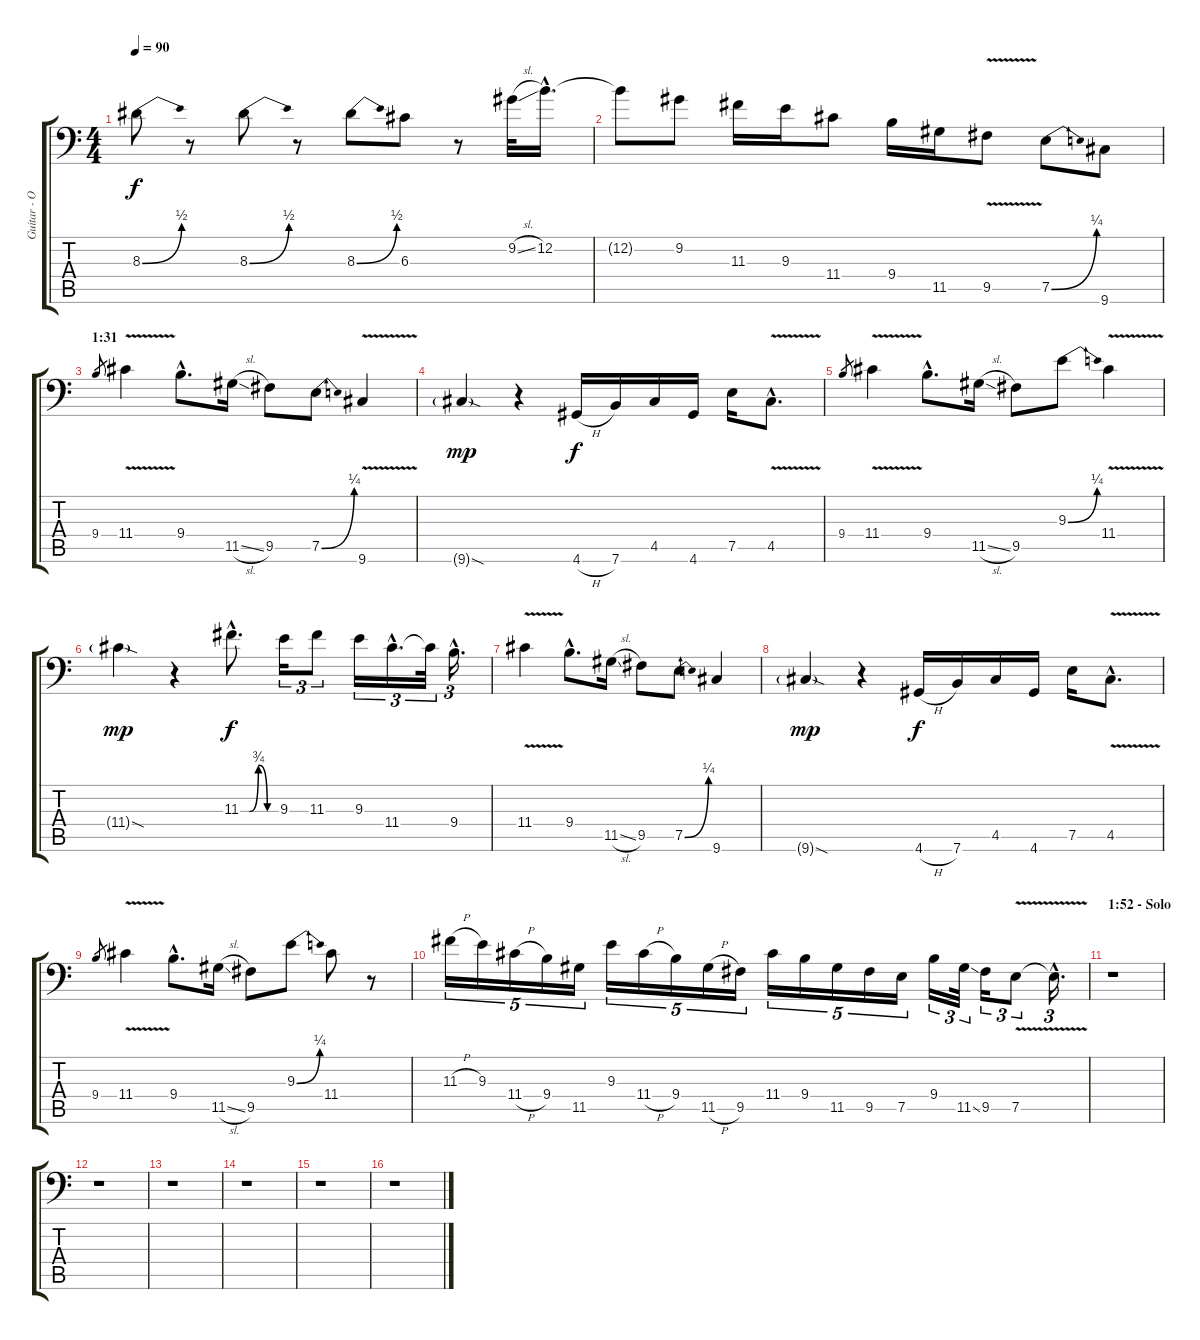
\track ("Guitar - Octaver" "Guitar - O") {instrument overdrivenguitar}
\staff {score tabs}
\tuning (E3 B2 G2 D2 A1 E1) {hide}
\ts (4 4)
\tempo 90
\clef f4
\ks c
8.3{be (bend 0 0 60 2)}.8{dy f} r.8 8.3{be (bend 0 0 60 2)}.8 r.8 8.3{be (bend 0 0 60 2)}.8 6.3.8 r.8 9.2{sl}.32 12.2{hac}.16{d} |
12.2{t}.8 9.2.8 11.3.16 9.3.16 11.4.8 9.4.16 11.5.16 9.5{v}.8 7.5{be (bend 0 0 60 1)}.8 9.6.8 |
\section ("" "1:31")
9.4.8{gr} 11.4{v}.4 9.4{hac}.8{d} 11.5{sl}.16 9.5.8 7.5{be (bend 0 0 60 1)}.8 9.6{v}.4 |
9.6{sod g}.4{dy mp} r.4 4.6{h}.16{dy f} 7.6.16 4.5.16 4.6.16 7.5.16 4.5{v hac}.8{d} |
9.4.8{gr} 11.4{v}.4 9.4{hac}.8{d} 11.5{sl}.16 9.5.8 9.3{be (bend 0 0 60 1)}.8 11.4{v}.4 |
11.4{sod g}.4{dy mp} r.4 11.3{be (custom 0 0 15 0 30 3 45 0 60 0) hac}.8{d dy f} 9.3.16{tu (3 2)} 11.3.8{tu (3 2)} 9.3.16{tu (3 2)} 11.4{hac}.16{d tu (3 2)} 11.4{t}.32{tu (3 2)} 9.4{hac}.16{d tu (3 2)} |
11.4{v}.4 9.4{hac}.8{d} 11.5{sl}.16 9.5.8 7.5{be (bend 0 0 60 1)}.8 9.6.4 |
9.6{sod g}.4{dy mp} r.4 4.6{h}.16{dy f} 7.6.16 4.5.16 4.6.16 7.5.16 4.5{v hac}.8{d} |
9.4.8{gr} 11.4{v}.4 9.4{hac}.8{d} 11.5{sl}.16 9.5.8 9.3{be (bend 0 0 60 1)}.8 11.4.8 r.8 |
11.3{h}.16{tu (5 4)} 9.3.16{tu (5 4)} 11.4{h}.16{tu (5 4)} 9.4.16{tu (5 4)} 11.5.16{tu (5 4)} 9.3.16{tu (5 4)} 11.4{h}.16{tu (5 4)} 9.4.16{tu (5 4)} 11.5{h}.16{tu (5 4)} 9.5.16{tu (5 4)} 11.4.16{tu (5 4)} 9.4.16{tu (5 4)} 11.5.16{tu (5 4)} 9.5.16{tu (5 4)} 7.5.16{tu (5 4)} 9.4.16{tu (3 2)} 11.5{ss}.32{tu (3 2)} 9.5.16{tu (3 2)} 7.5{v}.8{tu (3 2)} 7.5{hac t}.16{d tu (3 2)} |
\section ("" "1:52 - Solo")
r.1 |
r.1 |
r.1 |
r.1 |
r.1 |
r.1
